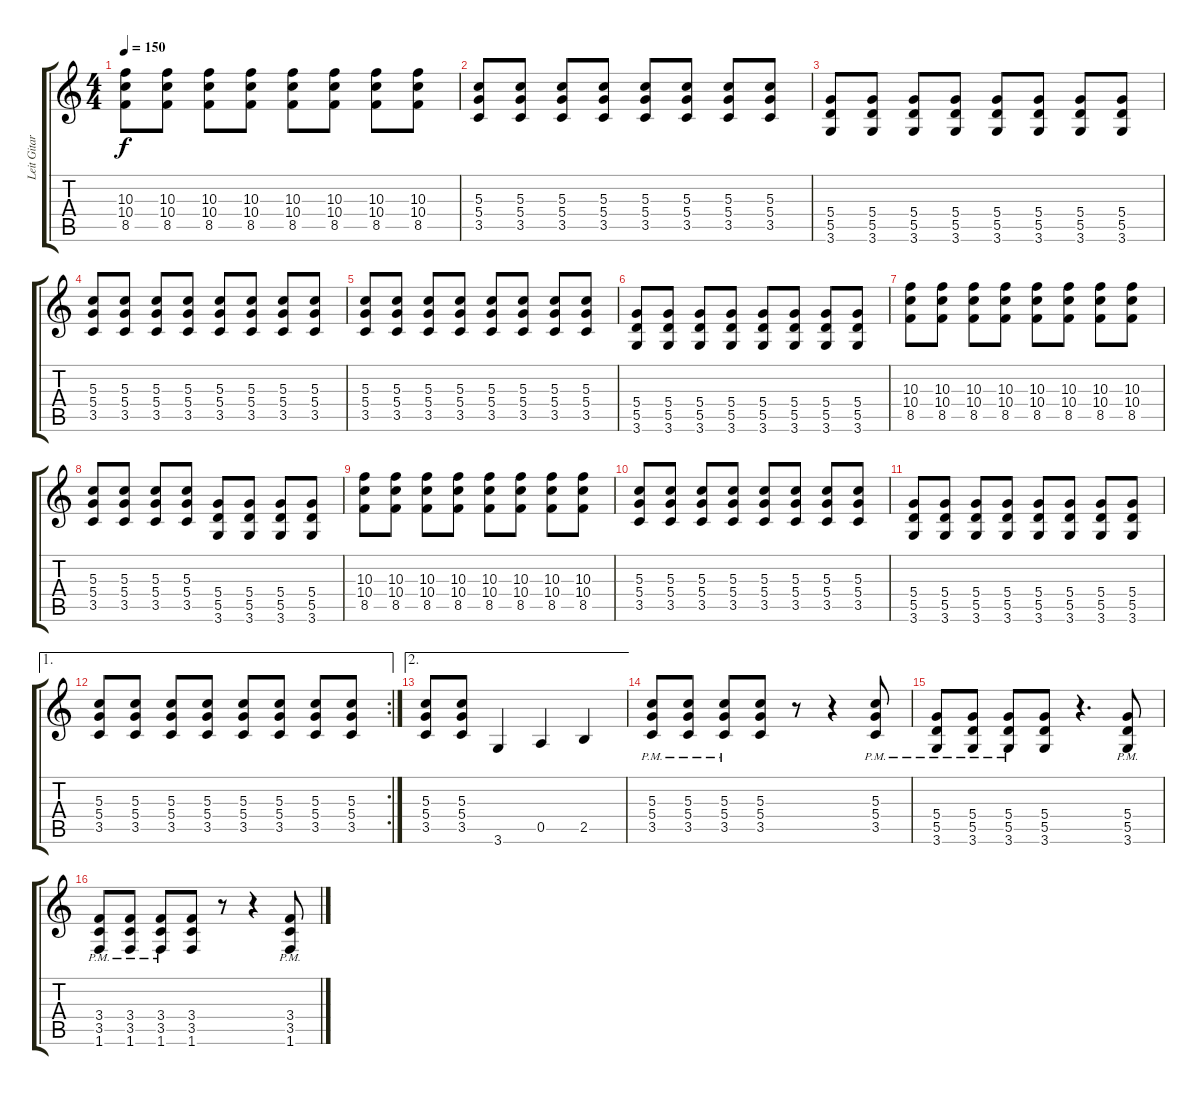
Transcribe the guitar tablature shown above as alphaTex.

\track ("Leit Gitarre" "Leit Gitar") {instrument overdrivenguitar}
\staff {score tabs}
\tuning (E4 B3 G3 D3 A2 E2) {hide}
\ts (4 4)
\tempo 150
\clef g2
\ks c
(10.3 10.4 8.5).8{dy f} (10.3 10.4 8.5).8 (10.3 10.4 8.5).8 (10.3 10.4 8.5).8 (10.3 10.4 8.5).8 (10.3 10.4 8.5).8 (10.3 10.4 8.5).8 (10.3 10.4 8.5).8 |
(5.3 5.4 3.5).8 (5.3 5.4 3.5).8 (5.3 5.4 3.5).8 (5.3 5.4 3.5).8 (5.3 5.4 3.5).8 (5.3 5.4 3.5).8 (5.3 5.4 3.5).8 (5.3 5.4 3.5).8 |
(5.4 5.5 3.6).8 (5.4 5.5 3.6).8 (5.4 5.5 3.6).8 (5.4 5.5 3.6).8 (5.4 5.5 3.6).8 (5.4 5.5 3.6).8 (5.4 5.5 3.6).8 (5.4 5.5 3.6).8 |
(5.3 5.4 3.5).8 (5.3 5.4 3.5).8 (5.3 5.4 3.5).8 (5.3 5.4 3.5).8 (5.3 5.4 3.5).8 (5.3 5.4 3.5).8 (5.3 5.4 3.5).8 (5.3 5.4 3.5).8 |
(5.3 5.4 3.5).8 (5.3 5.4 3.5).8 (5.3 5.4 3.5).8 (5.3 5.4 3.5).8 (5.3 5.4 3.5).8 (5.3 5.4 3.5).8 (5.3 5.4 3.5).8 (5.3 5.4 3.5).8 |
(5.4 5.5 3.6).8 (5.4 5.5 3.6).8 (5.4 5.5 3.6).8 (5.4 5.5 3.6).8 (5.4 5.5 3.6).8 (5.4 5.5 3.6).8 (5.4 5.5 3.6).8 (5.4 5.5 3.6).8 |
(10.3 10.4 8.5).8 (10.3 10.4 8.5).8 (10.3 10.4 8.5).8 (10.3 10.4 8.5).8 (10.3 10.4 8.5).8 (10.3 10.4 8.5).8 (10.3 10.4 8.5).8 (10.3 10.4 8.5).8 |
(5.3 5.4 3.5).8 (5.3 5.4 3.5).8 (5.3 5.4 3.5).8 (5.3 5.4 3.5).8 (5.4 5.5 3.6).8 (5.4 5.5 3.6).8 (5.4 5.5 3.6).8 (5.4 5.5 3.6).8 |
(10.3 10.4 8.5).8 (10.3 10.4 8.5).8 (10.3 10.4 8.5).8 (10.3 10.4 8.5).8 (10.3 10.4 8.5).8 (10.3 10.4 8.5).8 (10.3 10.4 8.5).8 (10.3 10.4 8.5).8 |
(5.3 5.4 3.5).8 (5.3 5.4 3.5).8 (5.3 5.4 3.5).8 (5.3 5.4 3.5).8 (5.3 5.4 3.5).8 (5.3 5.4 3.5).8 (5.3 5.4 3.5).8 (5.3 5.4 3.5).8 |
(5.4 5.5 3.6).8 (5.4 5.5 3.6).8 (5.4 5.5 3.6).8 (5.4 5.5 3.6).8 (5.4 5.5 3.6).8 (5.4 5.5 3.6).8 (5.4 5.5 3.6).8 (5.4 5.5 3.6).8 |
\ae 1
\rc 2
(5.3 5.4 3.5).8 (5.3 5.4 3.5).8 (5.3 5.4 3.5).8 (5.3 5.4 3.5).8 (5.3 5.4 3.5).8 (5.3 5.4 3.5).8 (5.3 5.4 3.5).8 (5.3 5.4 3.5).8 |
\ae 2
(5.3 5.4 3.5).8 (5.3 5.4 3.5).8 3.6.4 0.5.4 2.5.4 |
(5.3{pm} 5.4{pm} 3.5{pm}).8 (5.3{pm} 5.4{pm} 3.5{pm}).8 (5.3{pm} 5.4{pm} 3.5{pm}).8 (5.3 5.4 3.5).8 r.8 r.4 (5.3{pm} 5.4{pm} 3.5{pm}).8 |
(5.4{pm} 5.5{pm} 3.6{pm}).8 (5.4{pm} 5.5{pm} 3.6{pm}).8 (5.4{pm} 5.5{pm} 3.6{pm}).8 (5.4 5.5 3.6).8 r.4{d} (5.4{pm} 5.5{pm} 3.6{pm}).8 |
(3.4{pm} 3.5{pm} 1.6).8 (3.4{pm} 3.5{pm} 1.6).8 (3.4{pm} 3.5{pm} 1.6).8 (3.4 3.5 1.6).8 r.8 r.4 (3.4{pm} 3.5{pm} 1.6).8
